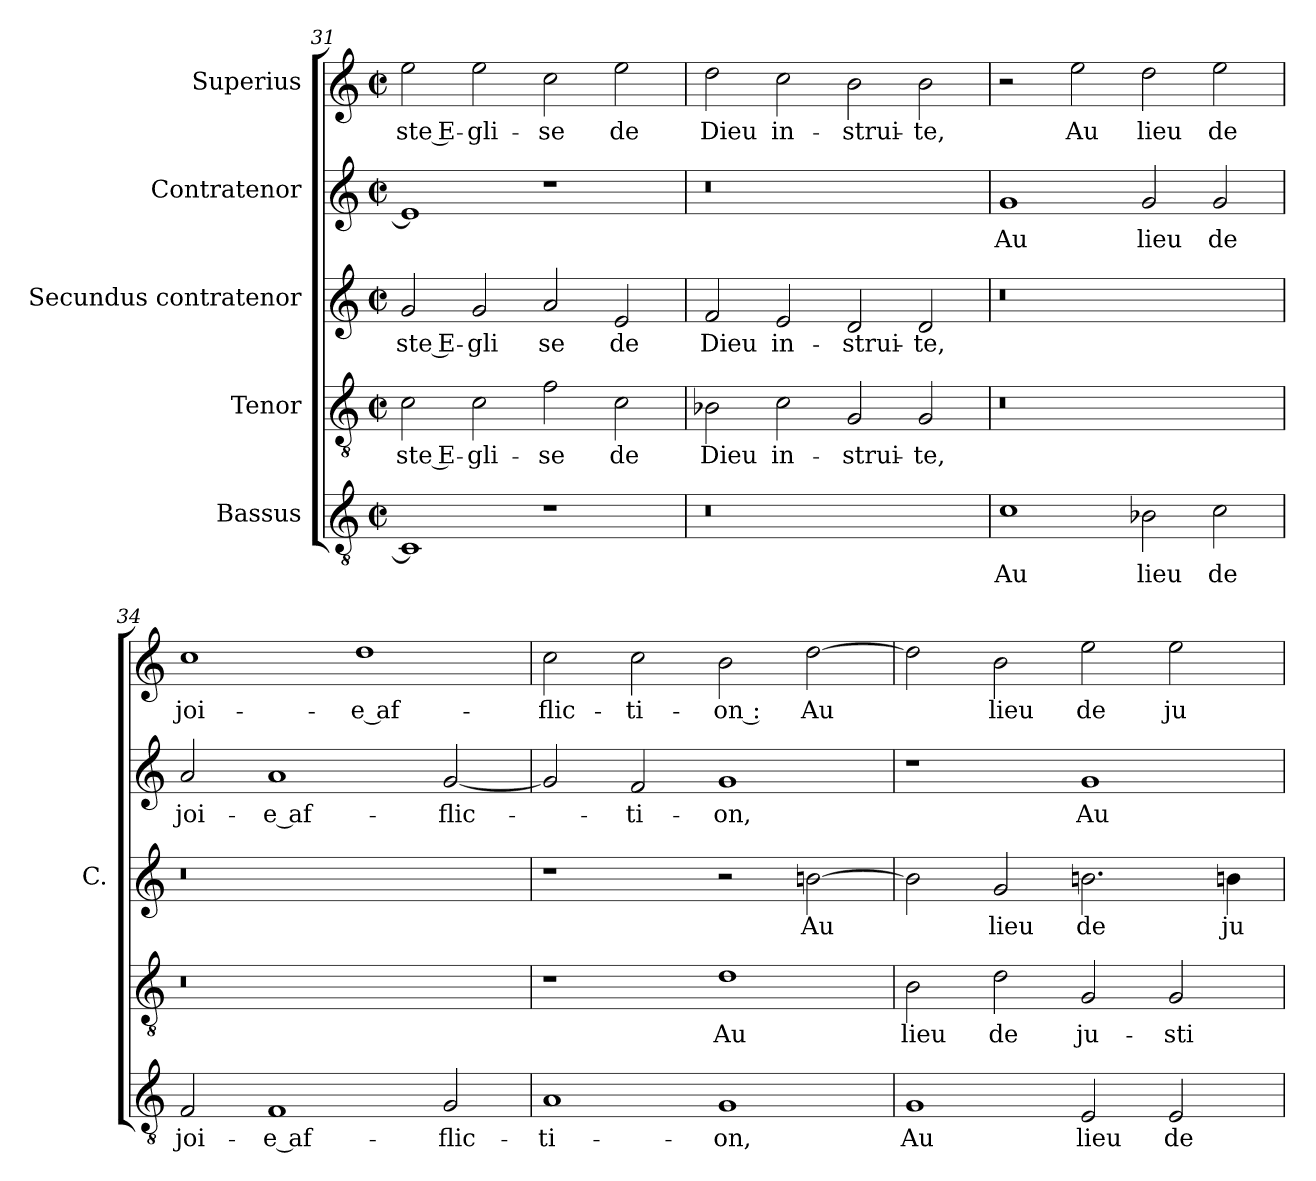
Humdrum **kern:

**kern	**text	**kern	**text	**kern	**text	**kern	**text	**kern	**text
*part5	*part5	*part4	*part4	*part3	*part3	*part2	*part2	*part1	*part1
*staff5	*staff5	*staff4	*staff4	*staff3	*staff3	*staff2	*staff2	*staff1	*staff1
*I"Bassus	*	*I"Tenor	*	*I"Secundus  contratenor	*	*I"Contratenor	*	*I"Superius	*
*	*	*	*	*I'C.	*	*	*	*	*
*clefGv2	*	*clefGv2	*	*clefG2	*	*clefG2	*	*clefG2	*
*k[]	*	*k[]	*	*k[]	*	*k[]	*	*k[]	*
*C:	*	*C:	*	*C:	*	*C:	*	*C:	*
*M2/2	*	*M2/2	*	*M2/2	*	*M2/2	*	*M2/2	*
*met(c|)	*	*met(c|)	*	*met(c|)	*	*met(c|)	*	*met(c|)	*
=31	=31	=31	=31	=31	=31	=31	=31	=31	=31
1C/]	.	2c\	-ste E-	2g/	-ste E-	1e/]	.	2ee\	-ste E-
.	.	2c\	-gli-	2g/	-gli	.	.	2ee\	-gli-
1r	.	2f\	-se	2a/	se	1r	.	2cc\	-se
.	.	2c\	de	2e/	de	.	.	2ee\	de
!!LO:LB:g=z
=32	=32	=32	=32	=32	=32	=32	=32	=32	=32
!LO:N:vis=0	!	!	!	!	!	!LO:N:vis=0	!	!	!
1r	.	2B-X\	Dieu	2f/	Dieu	1r	.	2dd\	Dieu
.	.	2c\	in-	2e/	in-	.	.	2cc\	in-
1ryy	.	2G/	-strui-	2d/	-strui-	1ryy	.	2b\	-strui-
.	.	2G/	-te,	2d/	-te,	.	.	2b\	-te,
=33	=33	=33	=33	=33	=33	=33	=33	=33	=33
!	!	!LO:N:vis=0	!	!LO:N:vis=0	!	!	!	!	!
1c\	Au	1r	.	1r	.	1g/	Au	2r	.
.	.	.	.	.	.	.	.	2ee\	Au
2B-X\	lieu	1ryy	.	1ryy	.	2g/	lieu	2dd\	lieu
2c\	de	.	.	.	.	2g/	de	2ee\	de
=34	=34	=34	=34	=34	=34	=34	=34	=34	=34
!	!	!LO:N:vis=0	!	!LO:N:vis=0	!	!	!	!	!
2F/	joi-	1r	.	1r	.	2a/	joi-	1cc\	joi-
1F/	-e af-	.	.	.	.	1a/	-e af-	.	.
.	.	1ryy	.	1ryy	.	.	.	1dd\	-e af-
2G/	-flic-	.	.	.	.	[2g/	-flic-	.	.
=35	=35	=35	=35	=35	=35	=35	=35	=35	=35
1A/	-ti-	1r	.	1r	.	2g/]	.	2cc\	-flic-
.	.	.	.	.	.	2f/	-ti-	2cc\	-ti-
1G/	-on,	1d\	Au	2r	.	1g/	-on,	2b\	-on :
.	.	.	.	[2bn\	Au	.	.	[2dd\	Au
=36	=36	=36	=36	=36	=36	=36	=36	=36	=36
1G/	Au	2B\	lieu	2b\]	.	1r	.	2dd\]	.
.	.	2d\	de	2g/	lieu	.	.	2b\	lieu
2E/	lieu	2G/	ju-	2.bn\	de	1g/	Au	2ee\	de
2E/	de	2G/	-sti-	.	.	.	.	2ee\	ju-
.	.	.	.	4bn\	ju-	.	.	.	.
=	=	=	=	=	=	=	=	=	=
*-	*-	*-	*-	*-	*-	*-	*-	*-	*-
